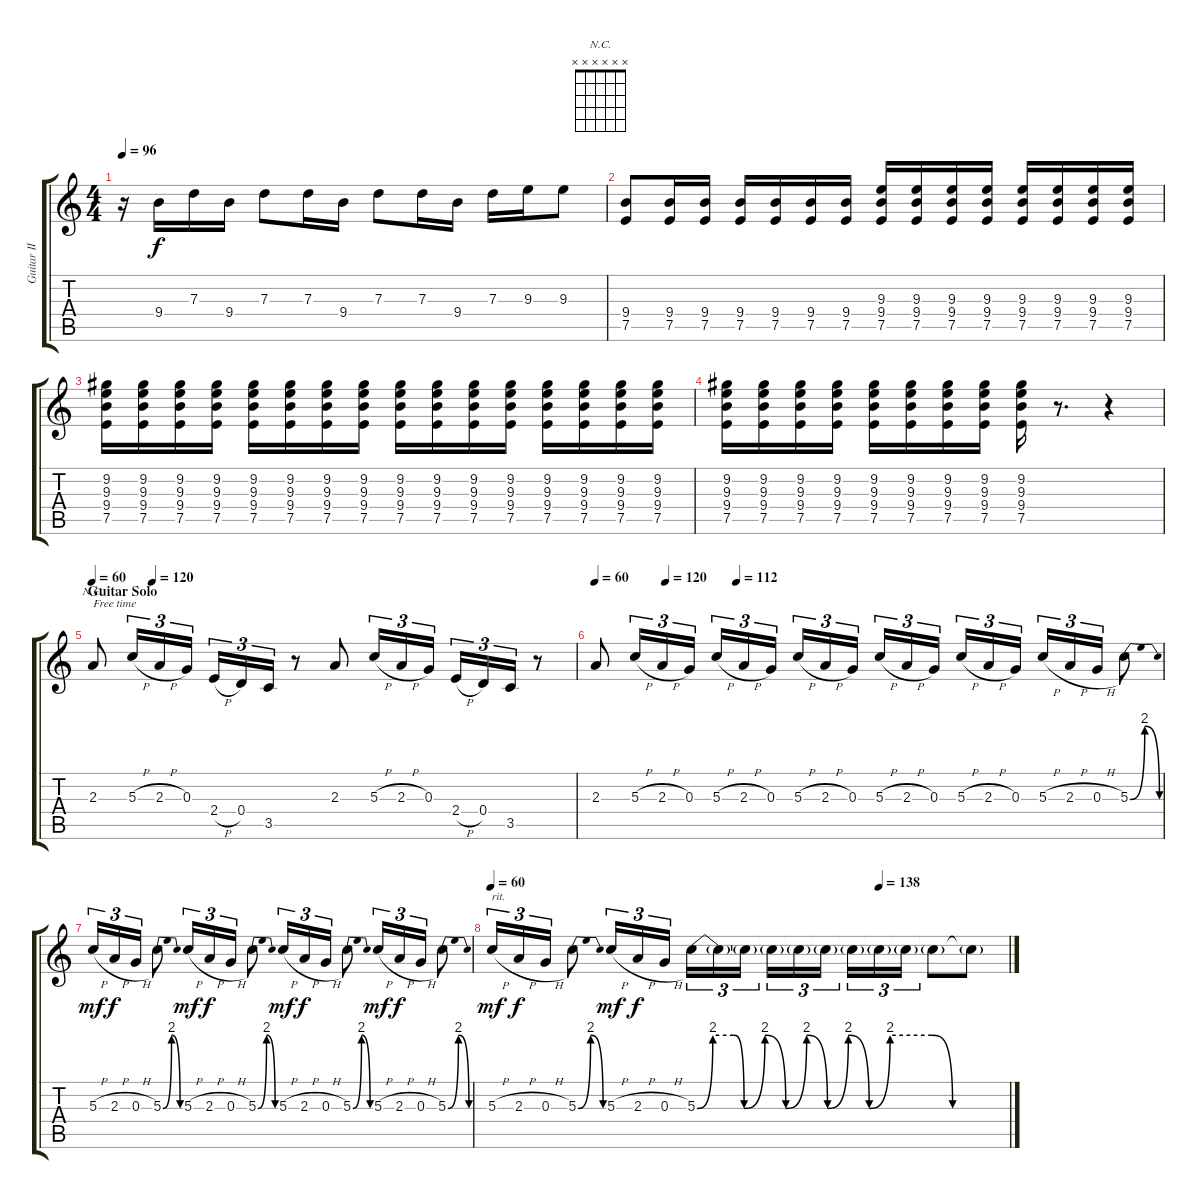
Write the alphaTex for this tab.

\track ("Guitar II" "Guitar II") {instrument overdrivenguitar}
\staff {score tabs}
\tuning (E4 B3 G3 D3 A2 E2) {hide}
\chord ("N.C." x x x x x x)
\ts (4 4)
\tempo 96
\clef g2
\ks c
r.16{dy f} 9.4.16 7.3.16 9.4.16 7.3.8 7.3.16 9.4.16 7.3.8 7.3.16 9.4.16 7.3.16 9.3.16 9.3.8 |
(9.4 7.5).8 (9.4 7.5).16 (9.4 7.5).16 (9.4 7.5).16 (9.4 7.5).16 (9.4 7.5).16 (9.4 7.5).16 (9.3 9.4 7.5).16 (9.3 9.4 7.5).16 (9.3 9.4 7.5).16 (9.3 9.4 7.5).16 (9.3 9.4 7.5).16 (9.3 9.4 7.5).16 (9.3 9.4 7.5).16 (9.3 9.4 7.5).16 |
(9.2 9.3 9.4 7.5).16 (9.2 9.3 9.4 7.5).16 (9.2 9.3 9.4 7.5).16 (9.2 9.3 9.4 7.5).16 (9.2 9.3 9.4 7.5).16 (9.2 9.3 9.4 7.5).16 (9.2 9.3 9.4 7.5).16 (9.2 9.3 9.4 7.5).16 (9.2 9.3 9.4 7.5).16 (9.2 9.3 9.4 7.5).16 (9.2 9.3 9.4 7.5).16 (9.2 9.3 9.4 7.5).16 (9.2 9.3 9.4 7.5).16 (9.2 9.3 9.4 7.5).16 (9.2 9.3 9.4 7.5).16 (9.2 9.3 9.4 7.5).16 |
(9.2 9.3 9.4 7.5).16 (9.2 9.3 9.4 7.5).16 (9.2 9.3 9.4 7.5).16 (9.2 9.3 9.4 7.5).16 (9.2 9.3 9.4 7.5).16 (9.2 9.3 9.4 7.5).16 (9.2 9.3 9.4 7.5).16 (9.2 9.3 9.4 7.5).16 (9.2 9.3 9.4 7.5).16 r.8{d} r.4 |
\section ("" "Guitar Solo")
\tempo 60
\tempo (120 0.125)
2.3.8{ch "N.C." txt "Free time" volume 11 instrument distortionguitar} 5.3{h}.16{tu (3 2)} 2.3{h}.16{tu (3 2)} 0.3.16{tu (3 2)} 2.4{h}.16{tu (3 2)} 0.4.16{tu (3 2)} 3.5.16{tu (3 2)} r.8 2.3.8 5.3{h}.16{tu (3 2)} 2.3{h}.16{tu (3 2)} 0.3.16{tu (3 2)} 2.4{h}.16{tu (3 2)} 0.4.16{tu (3 2)} 3.5.16{tu (3 2)} r.8 |
\tempo 60
\tempo (120 0.125)
\tempo (112 0.25)
2.3.8 5.3{h}.16{tu (3 2)} 2.3{h}.16{tu (3 2)} 0.3.16{tu (3 2)} 5.3{h}.16{tu (3 2)} 2.3{h}.16{tu (3 2)} 0.3.16{tu (3 2)} 5.3{h}.16{tu (3 2)} 2.3{h}.16{tu (3 2)} 0.3.16{tu (3 2)} 5.3{h}.16{tu (3 2)} 2.3{h}.16{tu (3 2)} 0.3.16{tu (3 2)} 5.3{h}.16{tu (3 2)} 2.3{h}.16{tu (3 2)} 0.3.16{tu (3 2)} 5.3{h}.16{tu (3 2)} 2.3{h}.16{tu (3 2)} 0.3{h}.16{tu (3 2)} 5.3{be (bendrelease 0 0 15 8 30 8 60 0)}.8 |
5.3{h}.16{tu (3 2) dy mf} 2.3{h}.16{tu (3 2) dy f} 0.3{h}.16{tu (3 2)} 5.3{be (bendrelease 0 0 15 8 30 8 60 0)}.8 5.3{h}.16{tu (3 2) dy mf} 2.3{h}.16{tu (3 2) dy f} 0.3{h}.16{tu (3 2)} 5.3{be (bendrelease 0 0 15 8 30 8 60 0)}.8 5.3{h}.16{tu (3 2) dy mf} 2.3{h}.16{tu (3 2) dy f} 0.3{h}.16{tu (3 2)} 5.3{be (bendrelease 0 0 15 8 30 8 60 0)}.8 5.3{h}.16{tu (3 2) dy mf} 2.3{h}.16{tu (3 2) dy f} 0.3{h}.16{tu (3 2)} 5.3{be (bendrelease 0 0 15 8 30 8 60 0)}.8 |
\tempo 60
\tempo (138 0.75)
5.3{h}.16{tu (3 2) txt "rit." dy mf} 2.3{h}.16{tu (3 2) dy f} 0.3{h}.16{tu (3 2)} 5.3{be (bendrelease 0 0 15 8 30 8 60 0)}.8 5.3{h}.16{tu (3 2) dy mf} 2.3{h}.16{tu (3 2) dy f} 0.3{h}.16{tu (3 2)} 5.3{be (custom 0 0 3 8 7 8 9 0 13 8 17 0 21 8 25 0 29 8 33 0 37 8 45 8 49 0 60 0)}.16{tu (3 2)} 5.3{t}.16{tu (3 2)} 5.3{t}.16{tu (3 2)} 5.3{t}.16{tu (3 2)} 5.3{t}.16{tu (3 2)} 5.3{t}.16{tu (3 2)} 5.3{t}.16{tu (3 2)} 5.3{t}.16{tu (3 2)} 5.3{t}.16{tu (3 2)} 5.3{t}.8 5.3{t}.8
